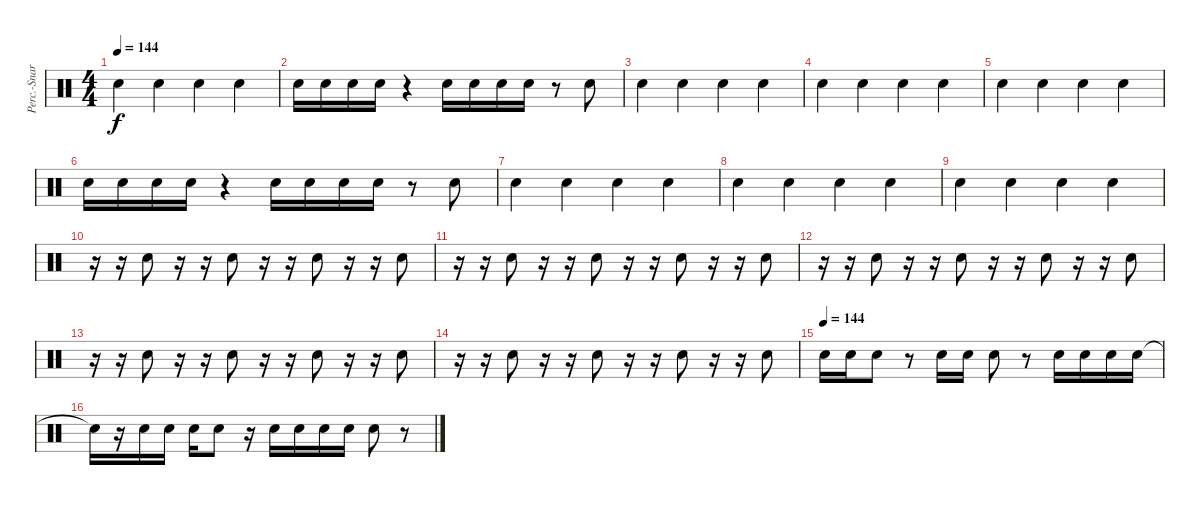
\track ("Perc.-Snare" "Perc.-Snar") {instrument percussion}
\staff {score}
\articulation defaults
\ts (4 4)
\tempo 144
\clef neutral
\ks c "Snare (hit) 2".4{dy f} "Snare (hit) 2".4 "Snare (hit) 2".4 "Snare (hit) 2".4
|
"Snare (hit) 2".16 "Snare (hit) 2".16 "Snare (hit) 2".16 "Snare (hit) 2".16 r.4 "Snare (hit) 2".16 "Snare (hit) 2".16 "Snare (hit) 2".16 "Snare (hit) 2".16 r.8 "Snare (hit) 2".8 |
"Snare (hit) 2".4 "Snare (hit) 2".4 "Snare (hit) 2".4 "Snare (hit) 2".4 |
"Snare (hit) 2".4 "Snare (hit) 2".4 "Snare (hit) 2".4 "Snare (hit) 2".4 |
"Snare (hit) 2".4 "Snare (hit) 2".4 "Snare (hit) 2".4 "Snare (hit) 2".4 |
"Snare (hit) 2".16 "Snare (hit) 2".16 "Snare (hit) 2".16 "Snare (hit) 2".16 r.4 "Snare (hit) 2".16 "Snare (hit) 2".16 "Snare (hit) 2".16 "Snare (hit) 2".16 r.8 "Snare (hit) 2".8 |
"Snare (hit) 2".4 "Snare (hit) 2".4 "Snare (hit) 2".4 "Snare (hit) 2".4 |
"Snare (hit) 2".4 "Snare (hit) 2".4 "Snare (hit) 2".4 "Snare (hit) 2".4 |
"Snare (hit) 2".4 "Snare (hit) 2".4 "Snare (hit) 2".4 "Snare (hit) 2".4 |
r.16 r.16 "Snare (hit) 2".8 r.16 r.16 "Snare (hit) 2".8 r.16 r.16 "Snare (hit) 2".8 r.16 r.16 "Snare (hit) 2".8 |
r.16 r.16 "Snare (hit) 2".8 r.16 r.16 "Snare (hit) 2".8 r.16 r.16 "Snare (hit) 2".8 r.16 r.16 "Snare (hit) 2".8 |
r.16 r.16 "Snare (hit) 2".8 r.16 r.16 "Snare (hit) 2".8 r.16 r.16 "Snare (hit) 2".8 r.16 r.16 "Snare (hit) 2".8 |
r.16 r.16 "Snare (hit) 2".8 r.16 r.16 "Snare (hit) 2".8 r.16 r.16 "Snare (hit) 2".8 r.16 r.16 "Snare (hit) 2".8 |
r.16 r.16 "Snare (hit) 2".8 r.16 r.16 "Snare (hit) 2".8 r.16 r.16 "Snare (hit) 2".8 r.16 r.16 "Snare (hit) 2".8 |
\tempo (144)
"Snare (hit) 2".16 "Snare (hit) 2".16 "Snare (hit) 2".8 r.8 "Snare (hit) 2".16 "Snare (hit) 2".16 "Snare (hit) 2".8 r.8 "Snare (hit) 2".16 "Snare (hit) 2".16 "Snare (hit) 2".16 "Snare (hit) 2".16 |
"Snare (hit)"{t}.16 r.16 "Snare (hit) 2".16 "Snare (hit) 2".16 "Snare (hit) 2".16 "Snare (hit) 2".8 r.16 "Snare (hit) 2".16 "Snare (hit) 2".16 "Snare (hit) 2".16 "Snare (hit) 2".16 "Snare (hit) 2".8 r.8
